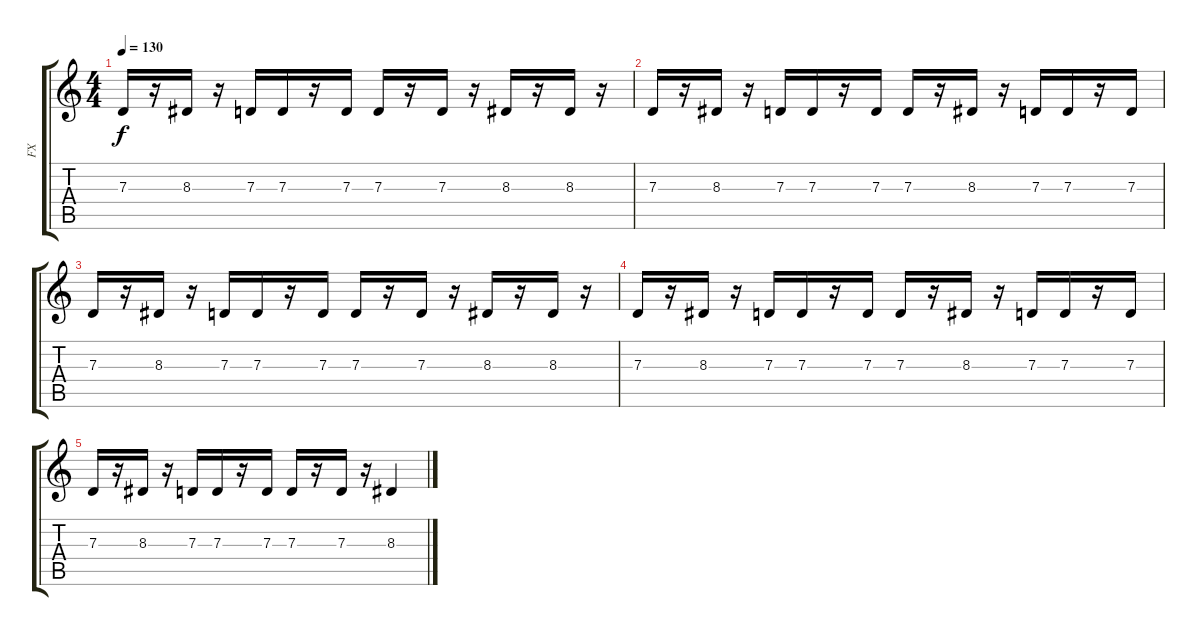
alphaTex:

\track ("FX" "FX") {instrument lead8bassandlead}
\staff {score tabs}
\tuning (E4 B3 G3 D3 A2 E2) {hide}
\ts (4 4)
\tempo 130
\clef g2
\ks c
7.3.16{dy f volume 8} r.16 8.3.16 r.16 7.3.16 7.3.16 r.16 7.3.16 7.3.16 r.16 7.3.16 r.16 8.3.16 r.16 8.3.16 r.16 |
7.3.16{volume 8} r.16 8.3.16 r.16 7.3.16 7.3.16 r.16 7.3.16 7.3.16 r.16 8.3.16 r.16 7.3.16 7.3.16 r.16 7.3.16 |
7.3.16{volume 8} r.16 8.3.16 r.16 7.3.16 7.3.16 r.16 7.3.16 7.3.16 r.16 7.3.16 r.16 8.3.16 r.16 8.3.16 r.16 |
7.3.16{volume 8} r.16 8.3.16 r.16 7.3.16 7.3.16 r.16 7.3.16 7.3.16 r.16 8.3.16 r.16 7.3.16 7.3.16 r.16 7.3.16 |
7.3.16{volume 8} r.16 8.3.16 r.16 7.3.16 7.3.16 r.16 7.3.16 7.3.16 r.16 7.3.16 r.16 8.3.4
